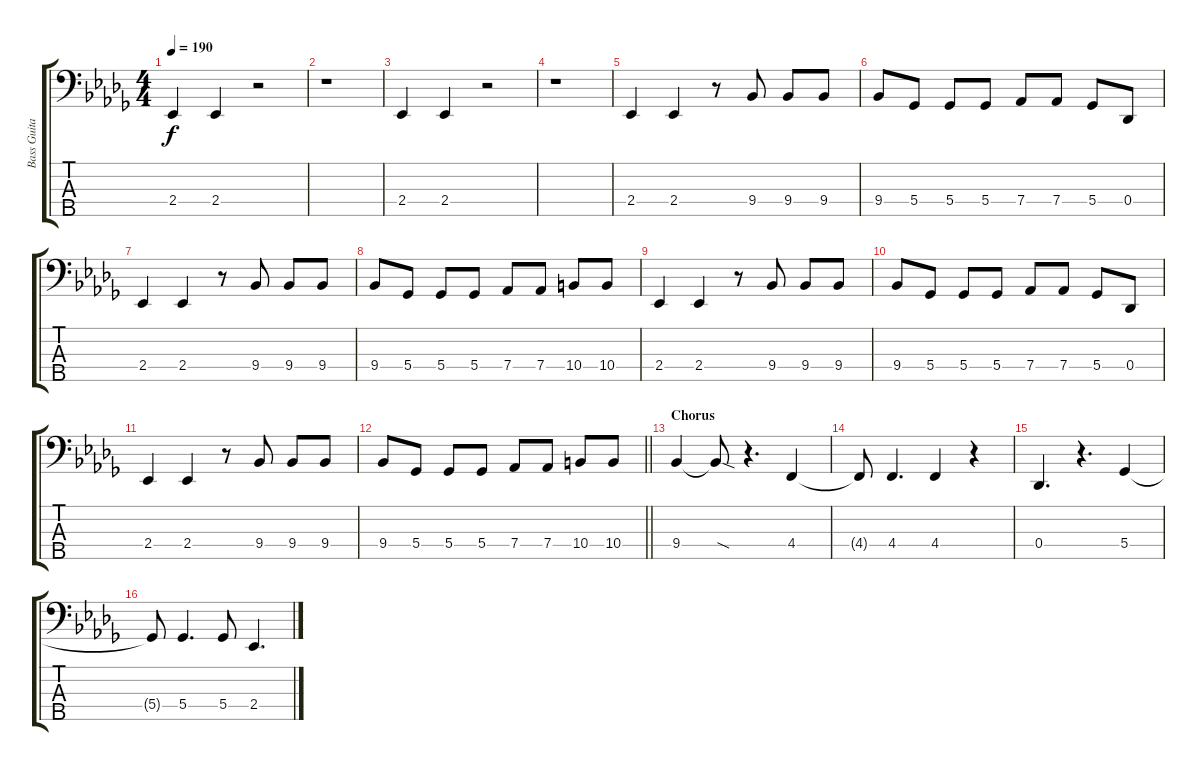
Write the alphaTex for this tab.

\track ("Bass Guitar" "Bass Guita") {instrument electricbassfinger}
\staff {score tabs}
\tuning (Gb2 Db2 Ab1 Db1 Ab0) {hide}
\ts (4 4)
\tempo 190
\clef f4
\ks db
2.4.4{dy f} 2.4.4 r.2 |
r.1 |
2.4.4 2.4.4 r.2 |
r.1 |
2.4.4 2.4.4 r.8 9.4.8 9.4.8 9.4.8 |
9.4.8 5.4.8 5.4.8 5.4.8 7.4.8 7.4.8 5.4.8 0.4.8 |
2.4.4 2.4.4 r.8 9.4.8 9.4.8 9.4.8 |
9.4.8 5.4.8 5.4.8 5.4.8 7.4.8 7.4.8 10.4.8 10.4.8 |
2.4.4 2.4.4 r.8 9.4.8 9.4.8 9.4.8 |
9.4.8 5.4.8 5.4.8 5.4.8 7.4.8 7.4.8 5.4.8 0.4.8 |
2.4.4 2.4.4 r.8 9.4.8 9.4.8 9.4.8 |
\barLineRight lightlight
9.4.8 5.4.8 5.4.8 5.4.8 7.4.8 7.4.8 10.4.8 10.4.8 |
\section ("" "Chorus")
9.4.4 9.4{sod t}.8 r.4{d} 4.4.4 |
4.4{t}.8 4.4.4{d} 4.4.4 r.4 |
0.4.4{d} r.4{d} 5.4.4 |
5.4{t}.8 5.4.4{d} 5.4.8 2.4.4{d}
